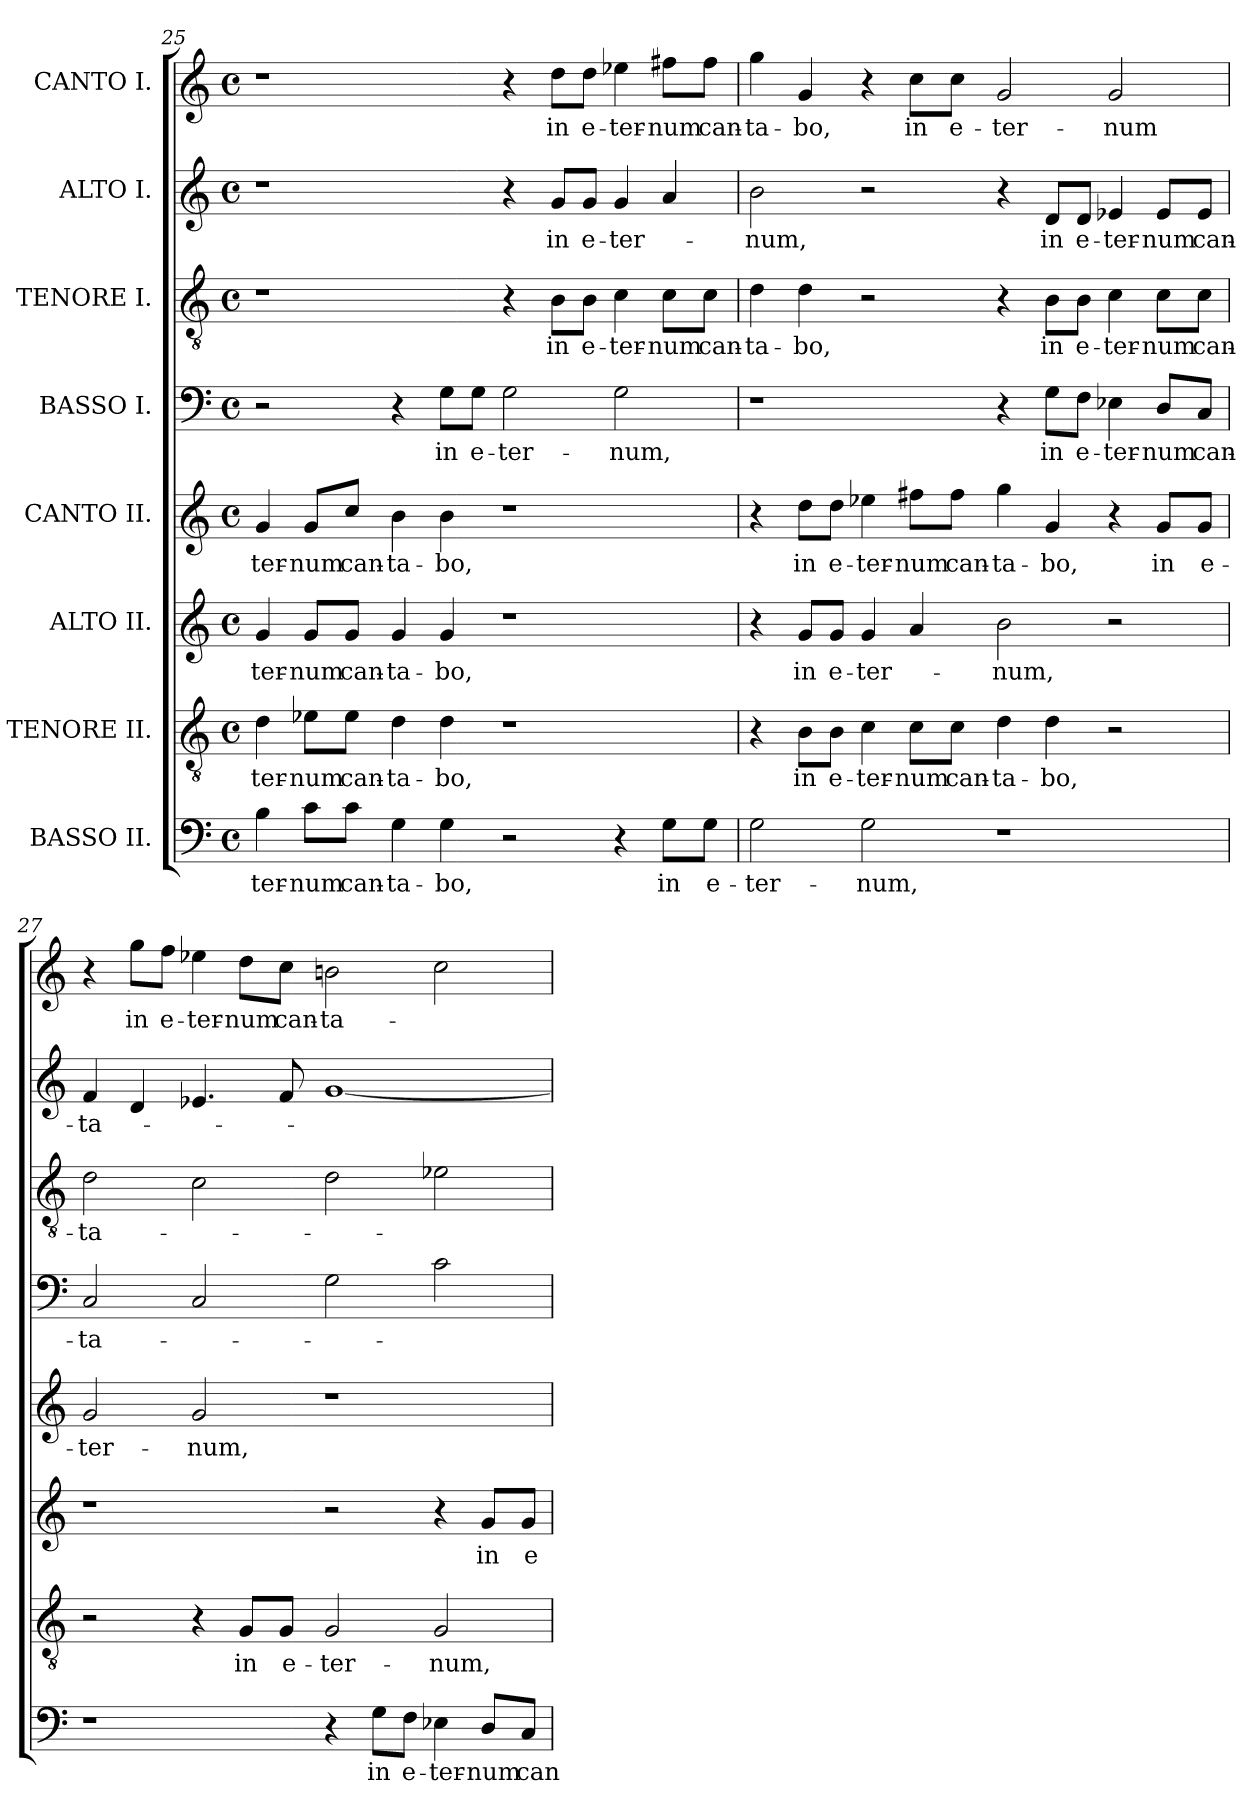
**kern	**text	**kern	**text	**kern	**text	**kern	**text	**kern	**text	**kern	**text	**kern	**text	**kern	**text
*part8	*part8	*part7	*part7	*part6	*part6	*part5	*part5	*part4	*part4	*part3	*part3	*part2	*part2	*part1	*part1
*staff8	*staff8	*staff7	*staff7	*staff6	*staff6	*staff5	*staff5	*staff4	*staff4	*staff3	*staff3	*staff2	*staff2	*staff1	*staff1
*I"BASSO II.	*	*I"TENORE II.	*	*I"ALTO II.	*	*I"CANTO II.	*	*I"BASSO I.	*	*I"TENORE I.	*	*I"ALTO I.	*	*I"CANTO I.	*
!!LO:LB:g=z
*clefF4	*	*clefGv2	*	*clefG2	*	*clefG2	*	*clefF4	*	*clefGv2	*	*clefG2	*	*clefG2	*
*k[]	*	*k[]	*	*k[]	*	*k[]	*	*k[]	*	*k[]	*	*k[]	*	*k[]	*
*M4/2	*	*M4/2	*	*M4/2	*	*M4/2	*	*M4/2	*	*M4/2	*	*M4/2	*	*M4/2	*
*met(c)	*	*met(c)	*	*met(c)	*	*met(c)	*	*met(c)	*	*met(c)	*	*met(c)	*	*met(c)	*
=25	=25	=25	=25	=25	=25	=25	=25	=25	=25	=25	=25	=25	=25	=25	=25
!	!LO:LY:b	!	!LO:LY:b	!	!LO:LY:b	!	!LO:LY:b	!	!	!	!	!	!	!	!
4B\	-ter-	4d\	-ter-	4g/	-ter-	4g/	-ter-	2r	.	1r	.	1r	.	1r	.
!	!LO:LY:b	!	!LO:LY:b	!	!LO:LY:b	!	!LO:LY:b	!	!	!	!	!	!	!	!
8c\L	-num	8e-X\L	-num	8g/L	-num	8g/L	-num	.	.	.	.	.	.	.	.
!	!LO:LY:b	!	!LO:LY:b	!	!LO:LY:b	!	!LO:LY:b	!	!	!	!	!	!	!	!
8c\J	can-	8e-\J	can-	8g/J	can-	8cc/J	can-	.	.	.	.	.	.	.	.
!	!LO:LY:b	!	!LO:LY:b	!	!LO:LY:b	!	!LO:LY:b	!	!	!	!	!	!	!	!
4G\	-ta-	4d\	-ta-	4g/	-ta-	4b\	-ta-	4r	.	.	.	.	.	.	.
!	!LO:LY:b	!	!LO:LY:b	!	!LO:LY:b	!	!LO:LY:b	!	!LO:LY:b	!	!	!	!	!	!
4G\	-bo,	4d\	-bo,	4g/	-bo,	4b\	-bo,	8G\L	in	.	.	.	.	.	.
!	!	!	!	!	!	!	!	!	!LO:LY:b	!	!	!	!	!	!
.	.	.	.	.	.	.	.	8G\J	e-	.	.	.	.	.	.
!	!	!	!	!	!	!	!	!	!LO:LY:b	!	!	!	!	!	!
2r	.	1r	.	1r	.	1r	.	2G\	-ter-	4r	.	4r	.	4r	.
!	!	!	!	!	!	!	!	!	!	!	!LO:LY:b	!	!LO:LY:b	!	!LO:LY:b
.	.	.	.	.	.	.	.	.	.	8B\L	in	8g/L	in	8dd\L	in
!	!	!	!	!	!	!	!	!	!	!	!LO:LY:b	!	!LO:LY:b	!	!LO:LY:b
.	.	.	.	.	.	.	.	.	.	8B\J	e-	8g/J	e-	8dd\J	e-
!	!	!	!	!	!	!	!	!	!LO:LY:b	!	!LO:LY:b	!	!LO:LY:b	!	!LO:LY:b
4r	.	.	.	.	.	.	.	2G\	-num,	4c\	-ter-	4g/	-ter-	4ee-X\	-ter-
!	!LO:LY:b	!	!	!	!	!	!	!	!	!	!LO:LY:b	!	!	!	!LO:LY:b
8G\L	in	.	.	.	.	.	.	.	.	8c\L	-num	4a/	.	8ff#X\L	-num
!	!LO:LY:b	!	!	!	!	!	!	!	!	!	!LO:LY:b	!	!	!	!LO:LY:b
8G\J	e-	.	.	.	.	.	.	.	.	8c\J	can-	.	.	8ff#\J	can-
=26	=26	=26	=26	=26	=26	=26	=26	=26	=26	=26	=26	=26	=26	=26	=26
!	!LO:LY:b	!	!	!	!	!	!	!	!	!	!LO:LY:b	!	!LO:LY:b	!	!LO:LY:b
2G\	-ter-	4r	.	4r	.	4r	.	1r	.	4d\	-ta-	2b\	num,	4gg\	-ta-
!	!	!	!LO:LY:b	!	!LO:LY:b	!	!LO:LY:b	!	!	!	!LO:LY:b	!	!	!	!LO:LY:b
.	.	8B\L	in	8g/L	in	8dd\L	in	.	.	4d\	-bo,	.	.	4g/	-bo,
!	!	!	!LO:LY:b	!	!LO:LY:b	!	!LO:LY:b	!	!	!	!	!	!	!	!
.	.	8B\J	e-	8g/J	e-	8dd\J	e-	.	.	.	.	.	.	.	.
!	!LO:LY:b	!	!LO:LY:b	!	!LO:LY:b	!	!LO:LY:b	!	!	!	!	!	!	!	!
2G\	-num,	4c\	-ter-	4g/	-ter-	4ee-X\	-ter-	.	.	2r	.	2r	.	4r	.
!	!	!	!LO:LY:b	!	!	!	!LO:LY:b	!	!	!	!	!	!	!	!LO:LY:b
.	.	8c\L	-num	4a/	.	8ff#X\L	-num	.	.	.	.	.	.	8cc\L	in
!	!	!	!LO:LY:b	!	!	!	!LO:LY:b	!	!	!	!	!	!	!	!LO:LY:b
.	.	8c\J	can-	.	.	8ff#\J	can-	.	.	.	.	.	.	8cc\J	e-
!	!	!	!LO:LY:b	!	!LO:LY:b	!	!LO:LY:b	!	!	!	!	!	!	!	!LO:LY:b
1r	.	4d\	-ta-	2b\	-num,	4gg\	-ta-	4r	.	4r	.	4r	.	2g/	-ter-
!	!	!	!LO:LY:b	!	!	!	!LO:LY:b	!	!LO:LY:b	!	!LO:LY:b	!	!LO:LY:b	!	!
.	.	4d\	-bo,	.	.	4g/	-bo,	8G\L	in	8B\L	in	8d/L	in	.	.
!	!	!	!	!	!	!	!	!	!LO:LY:b	!	!LO:LY:b	!	!LO:LY:b	!	!
.	.	.	.	.	.	.	.	8F\J	e-	8B\J	e-	8d/J	e-	.	.
!	!	!	!	!	!	!	!	!	!LO:LY:b	!	!LO:LY:b	!	!LO:LY:b	!	!LO:LY:b
.	.	2r	.	2r	.	4r	.	4E-X\	-ter-	4c\	-ter-	4e-X/	-ter-	2g/	-num
!	!	!	!	!	!	!	!LO:LY:b	!	!LO:LY:b	!	!LO:LY:b	!	!LO:LY:b	!	!
.	.	.	.	.	.	8g/L	in	8D/L	-num	8c\L	-num	8e-/L	-num	.	.
!	!	!	!	!	!	!	!LO:LY:b	!	!LO:LY:b	!	!LO:LY:b	!	!LO:LY:b	!	!
.	.	.	.	.	.	8g/J	e-	8C/J	can-	8c\J	can-	8e-/J	can-	.	.
!!LO:PB:g=z
=27	=27	=27	=27	=27	=27	=27	=27	=27	=27	=27	=27	=27	=27	=27	=27
!	!	!	!	!	!	!	!LO:LY:b	!	!LO:LY:b	!	!LO:LY:b	!	!LO:LY:b	!	!
1r	.	2r	.	1r	.	2g/	-ter-	2C/	-ta-	2d\	-ta-	4f/	-ta-	4r	.
!	!	!	!	!	!	!	!	!	!	!	!	!	!	!	!LO:LY:b
.	.	.	.	.	.	.	.	.	.	.	.	4d/	.	8gg\L	in
!	!	!	!	!	!	!	!	!	!	!	!	!	!	!	!LO:LY:b
.	.	.	.	.	.	.	.	.	.	.	.	.	.	8ff\J	e-
!	!	!	!	!	!	!	!LO:LY:b	!	!	!	!	!	!	!	!LO:LY:b
.	.	4r	.	.	.	2g/	-num,	2C/	.	2c\	.	4.e-X/	.	4ee-X\	-ter-
!	!	!	!LO:LY:b	!	!	!	!	!	!	!	!	!	!	!	!LO:LY:b
.	.	8G/L	in	.	.	.	.	.	.	.	.	.	.	8dd\L	-num
!	!	!	!LO:LY:b	!	!	!	!	!	!	!	!	!	!	!	!LO:LY:b
.	.	8G/J	e-	.	.	.	.	.	.	.	.	8f/	.	8cc\J	can-
!	!	!	!LO:LY:b	!	!	!	!	!	!	!	!	!	!	!	!LO:LY:b
4r	.	2G/	-ter-	2r	.	1r	.	2G\	.	2d\	.	[1g	.	2bn\	-ta-
!	!LO:LY:b	!	!	!	!	!	!	!	!	!	!	!	!	!	!
8G\L	in	.	.	.	.	.	.	.	.	.	.	.	.	.	.
!	!LO:LY:b	!	!	!	!	!	!	!	!	!	!	!	!	!	!
8F\J	e-	.	.	.	.	.	.	.	.	.	.	.	.	.	.
!	!LO:LY:b	!	!LO:LY:b	!	!	!	!	!	!	!	!	!	!	!	!
4E-X\	-ter-	2G/	-num,	4r	.	.	.	2c\	.	2e-X\	.	.	.	2cc\	.
!	!LO:LY:b	!	!	!	!LO:LY:b	!	!	!	!	!	!	!	!	!	!
8D/L	-num	.	.	8g/L	in	.	.	.	.	.	.	.	.	.	.
!	!LO:LY:b	!	!	!	!LO:LY:b	!	!	!	!	!	!	!	!	!	!
8C/J	can-	.	.	8g/J	e-	.	.	.	.	.	.	.	.	.	.
=	=	=	=	=	=	=	=	=	=	=	=	=	=	=	=
*-	*-	*-	*-	*-	*-	*-	*-	*-	*-	*-	*-	*-	*-	*-	*-
